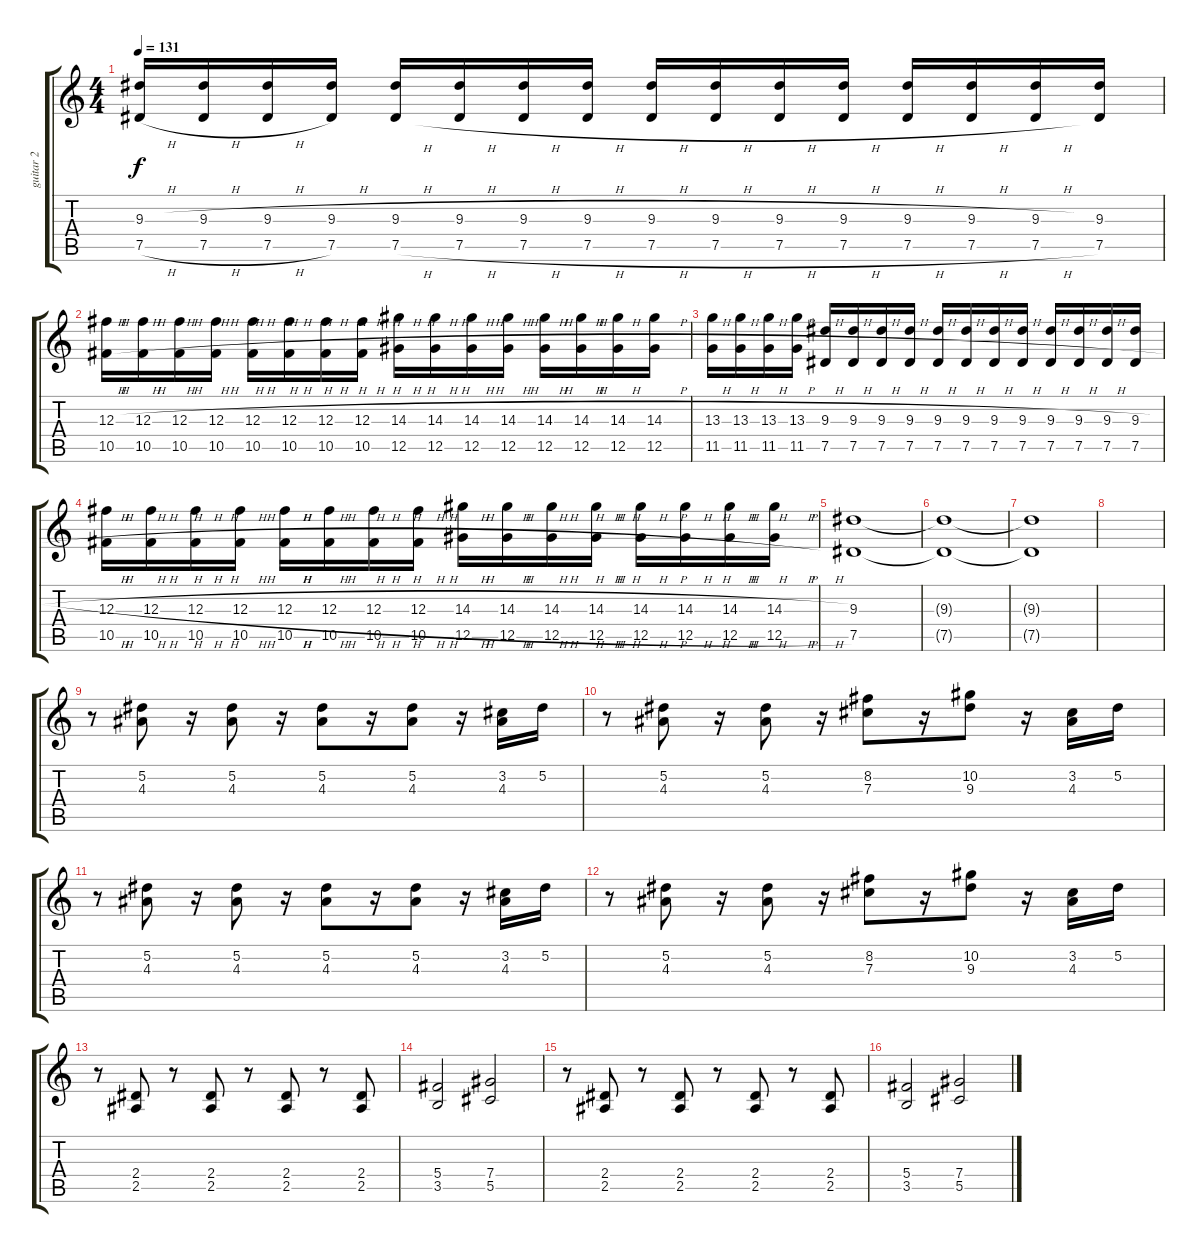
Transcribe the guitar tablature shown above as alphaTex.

\track ("guitar 2" "guitar 2") {instrument distortionguitar}
\staff {score tabs}
\tuning (Eb4 Bb3 Gb3 Db3 Ab2 Eb2) {hide}
\ts (4 4)
\tempo 131
\clef g2
\ks c
(9.3{h} 7.5{h}).16{dy f balance 13} (9.3{h} 7.5{h}).16 (9.3{h} 7.5{h}).16 (9.3{h} 7.5).16 (9.3{h} 7.5{h}).16 (9.3{h} 7.5{h}).16 (9.3{h} 7.5{h}).16 (9.3{h} 7.5{h}).16 (9.3{h} 7.5{h}).16 (9.3{h} 7.5{h}).16 (9.3{h} 7.5{h}).16 (9.3{h} 7.5{h}).16 (9.3{h} 7.5{h}).16 (9.3{h} 7.5{h}).16 (9.3{h} 7.5{h}).16 (9.3 7.5).16 |
(12.3{h} 10.5{h}).16 (12.3{h} 10.5{h}).16 (12.3{h} 10.5{h}).16 (12.3{h} 10.5{h}).16 (12.3{h} 10.5{h}).16 (12.3{h} 10.5{h}).16 (12.3{h} 10.5{h}).16 (12.3{h} 10.5{h}).16 (14.3{h} 12.5{h}).16 (14.3{h} 12.5{h}).16 (14.3{h} 12.5{h}).16 (14.3{h} 12.5{h}).16 (14.3{h} 12.5{h}).16 (14.3{h} 12.5{h}).16 (14.3{h} 12.5{h}).16 (14.3{h} 12.5{h}).16 |
(13.3{h} 11.5{h}).16 (13.3{h} 11.5{h}).16 (13.3{h} 11.5{h}).16 (13.3{h} 11.5{h}).16 (9.3{h} 7.5{h}).16 (9.3{h} 7.5{h}).16 (9.3{h} 7.5{h}).16 (9.3{h} 7.5{h}).16 (9.3{h} 7.5{h}).16 (9.3{h} 7.5{h}).16 (9.3{h} 7.5{h}).16 (9.3{h} 7.5{h}).16 (9.3{h} 7.5{h}).16 (9.3{h} 7.5{h}).16 (9.3{h} 7.5{h}).16 (9.3{h} 7.5{h}).16 |
(12.3{h} 10.5{h}).16 (12.3{h} 10.5{h}).16 (12.3{h} 10.5{h}).16 (12.3{h} 10.5{h}).16 (12.3{h} 10.5{h}).16 (12.3{h} 10.5{h}).16 (12.3{h} 10.5{h}).16 (12.3{h} 10.5{h}).16 (14.3{h} 12.5{h}).16 (14.3{h} 12.5{h}).16 (14.3{h} 12.5{h}).16 (14.3{h} 12.5{h}).16 (14.3{h} 12.5{h}).16 (14.3{h} 12.5{h}).16 (14.3{h} 12.5{h}).16 (14.3{h} 12.5{h}).16 |
(9.3 7.5).1 |
(9.3{t} 7.5{t}).1 |
(9.3{t} 7.5{t}).1 |
|
r.8 (5.2 4.3).8 r.16 (5.2 4.3).8 r.16 (5.2 4.3).8 r.16 (5.2 4.3).8 r.16 (3.2 4.3).16 5.2.16 |
r.8 (5.2 4.3).8 r.16 (5.2 4.3).8 r.16 (8.2 7.3).8 r.16 (10.2 9.3).8 r.16 (3.2 4.3).16 5.2.16 |
r.8 (5.2 4.3).8 r.16 (5.2 4.3).8 r.16 (5.2 4.3).8 r.16 (5.2 4.3).8 r.16 (3.2 4.3).16 5.2.16 |
r.8 (5.2 4.3).8 r.16 (5.2 4.3).8 r.16 (8.2 7.3).8 r.16 (10.2 9.3).8 r.16 (3.2 4.3).16 5.2.16 |
r.8 (2.4 2.5).8 r.8 (2.4 2.5).8 r.8 (2.4 2.5).8 r.8 (2.4 2.5).8 |
(5.4 3.5).2 (7.4 5.5).2 |
r.8 (2.4 2.5).8 r.8 (2.4 2.5).8 r.8 (2.4 2.5).8 r.8 (2.4 2.5).8 |
(5.4 3.5).2 (7.4 5.5).2
